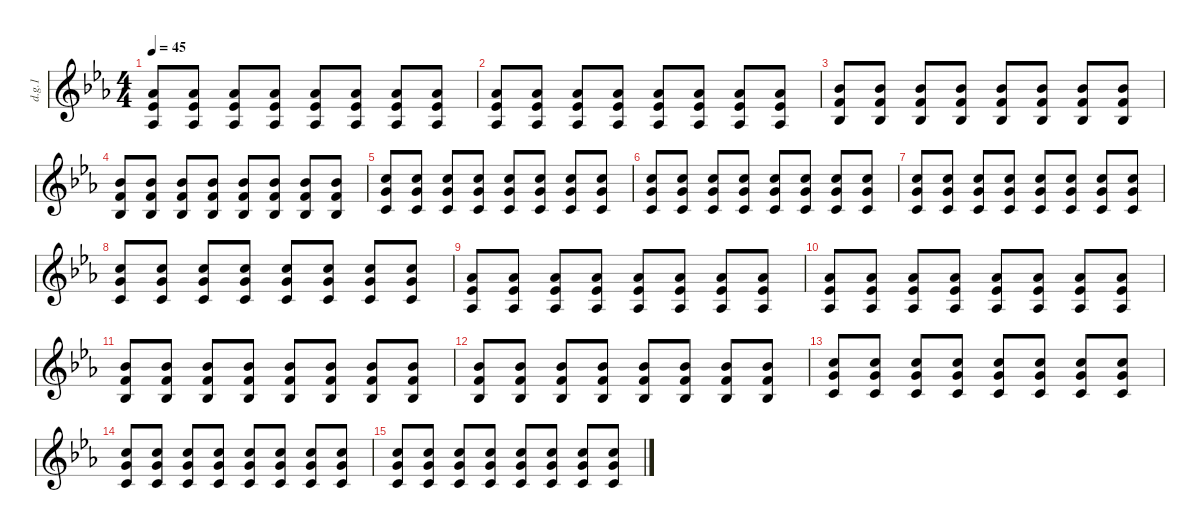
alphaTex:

\defaultSystemsLayout 4
\hideDynamics
\bracketExtendMode nobrackets
\otherSystemsTrackNameOrientation horizontal
\track ("Distortion Guitar 1" "d.g.1") {instrument distortionguitar}
\staff {score}
\tuning (E4 B3 G3 D3 A2 E2)
\ts (4 4)
\tempo 45
\clef g2
\ks cminor
(4.6 6.5 6.4).8{dy ff} (4.6 6.5 6.4).8 (4.6 6.5 6.4).8 (4.6 6.5 6.4).8 (4.6 6.5 6.4).8 (4.6 6.5 6.4).8 (4.6 6.5 6.4).8 (4.6 6.5 6.4).8 |
(4.6 6.5 6.4).8 (4.6 6.5 6.4).8 (4.6 6.5 6.4).8 (4.6 6.5 6.4).8 (4.6 6.5 6.4).8 (4.6 6.5 6.4).8 (4.6 6.5 6.4).8 (4.6 6.5 6.4).8 |
(6.6 8.5 8.4).8 (6.6 8.5 8.4).8 (6.6 8.5 8.4).8 (6.6 8.5 8.4).8 (6.6 8.5 8.4).8 (6.6 8.5 8.4).8 (6.6 8.5 8.4).8 (6.6 8.5 8.4).8 |
(6.6 8.5 8.4).8 (6.6 8.5 8.4).8 (6.6 8.5 8.4).8 (6.6 8.5 8.4).8 (6.6 8.5 8.4).8 (6.6 8.5 8.4).8 (6.6 8.5 8.4).8 (6.6 8.5 8.4).8 |
(8.6 10.5 10.4).8 (8.6 10.5 10.4).8 (8.6 10.5 10.4).8 (8.6 10.5 10.4).8 (8.6 10.5 10.4).8 (8.6 10.5 10.4).8 (8.6 10.5 10.4).8 (8.6 10.5 10.4).8 |
(8.6 10.5 10.4).8 (8.6 10.5 10.4).8 (8.6 10.5 10.4).8 (8.6 10.5 10.4).8 (8.6 10.5 10.4).8 (8.6 10.5 10.4).8 (8.6 10.5 10.4).8 (8.6 10.5 10.4).8 |
(8.6 10.5 10.4).8 (8.6 10.5 10.4).8 (8.6 10.5 10.4).8 (8.6 10.5 10.4).8 (8.6 10.5 10.4).8 (8.6 10.5 10.4).8 (8.6 10.5 10.4).8 (8.6 10.5 10.4).8 |
(8.6 10.5 10.4).8 (8.6 10.5 10.4).8 (8.6 10.5 10.4).8 (8.6 10.5 10.4).8 (8.6 10.5 10.4).8 (8.6 10.5 10.4).8 (8.6 10.5 10.4).8 (8.6 10.5 10.4).8 |
(4.6 6.5 6.4).8 (4.6 6.5 6.4).8 (4.6 6.5 6.4).8 (4.6 6.5 6.4).8 (4.6 6.5 6.4).8 (4.6 6.5 6.4).8 (4.6 6.5 6.4).8 (4.6 6.5 6.4).8 |
(4.6 6.5 6.4).8 (4.6 6.5 6.4).8 (4.6 6.5 6.4).8 (4.6 6.5 6.4).8 (4.6 6.5 6.4).8 (4.6 6.5 6.4).8 (4.6 6.5 6.4).8 (4.6 6.5 6.4).8 |
(6.6 8.5 8.4).8 (6.6 8.5 8.4).8 (6.6 8.5 8.4).8 (6.6 8.5 8.4).8 (6.6 8.5 8.4).8 (6.6 8.5 8.4).8 (6.6 8.5 8.4).8 (6.6 8.5 8.4).8 |
(6.6 8.5 8.4).8 (6.6 8.5 8.4).8 (6.6 8.5 8.4).8 (6.6 8.5 8.4).8 (6.6 8.5 8.4).8 (6.6 8.5 8.4).8 (6.6 8.5 8.4).8 (6.6 8.5 8.4).8 |
(8.6 10.5 10.4).8 (8.6 10.5 10.4).8 (8.6 10.5 10.4).8 (8.6 10.5 10.4).8 (8.6 10.5 10.4).8 (8.6 10.5 10.4).8 (8.6 10.5 10.4).8 (8.6 10.5 10.4).8 |
(8.6 10.5 10.4).8 (8.6 10.5 10.4).8 (8.6 10.5 10.4).8 (8.6 10.5 10.4).8 (8.6 10.5 10.4).8 (8.6 10.5 10.4).8 (8.6 10.5 10.4).8 (8.6 10.5 10.4).8 |
(8.6 10.5 10.4).8 (8.6 10.5 10.4).8 (8.6 10.5 10.4).8 (8.6 10.5 10.4).8 (8.6 10.5 10.4).8 (8.6 10.5 10.4).8 (8.6 10.5 10.4).8 (8.6 10.5 10.4).8
